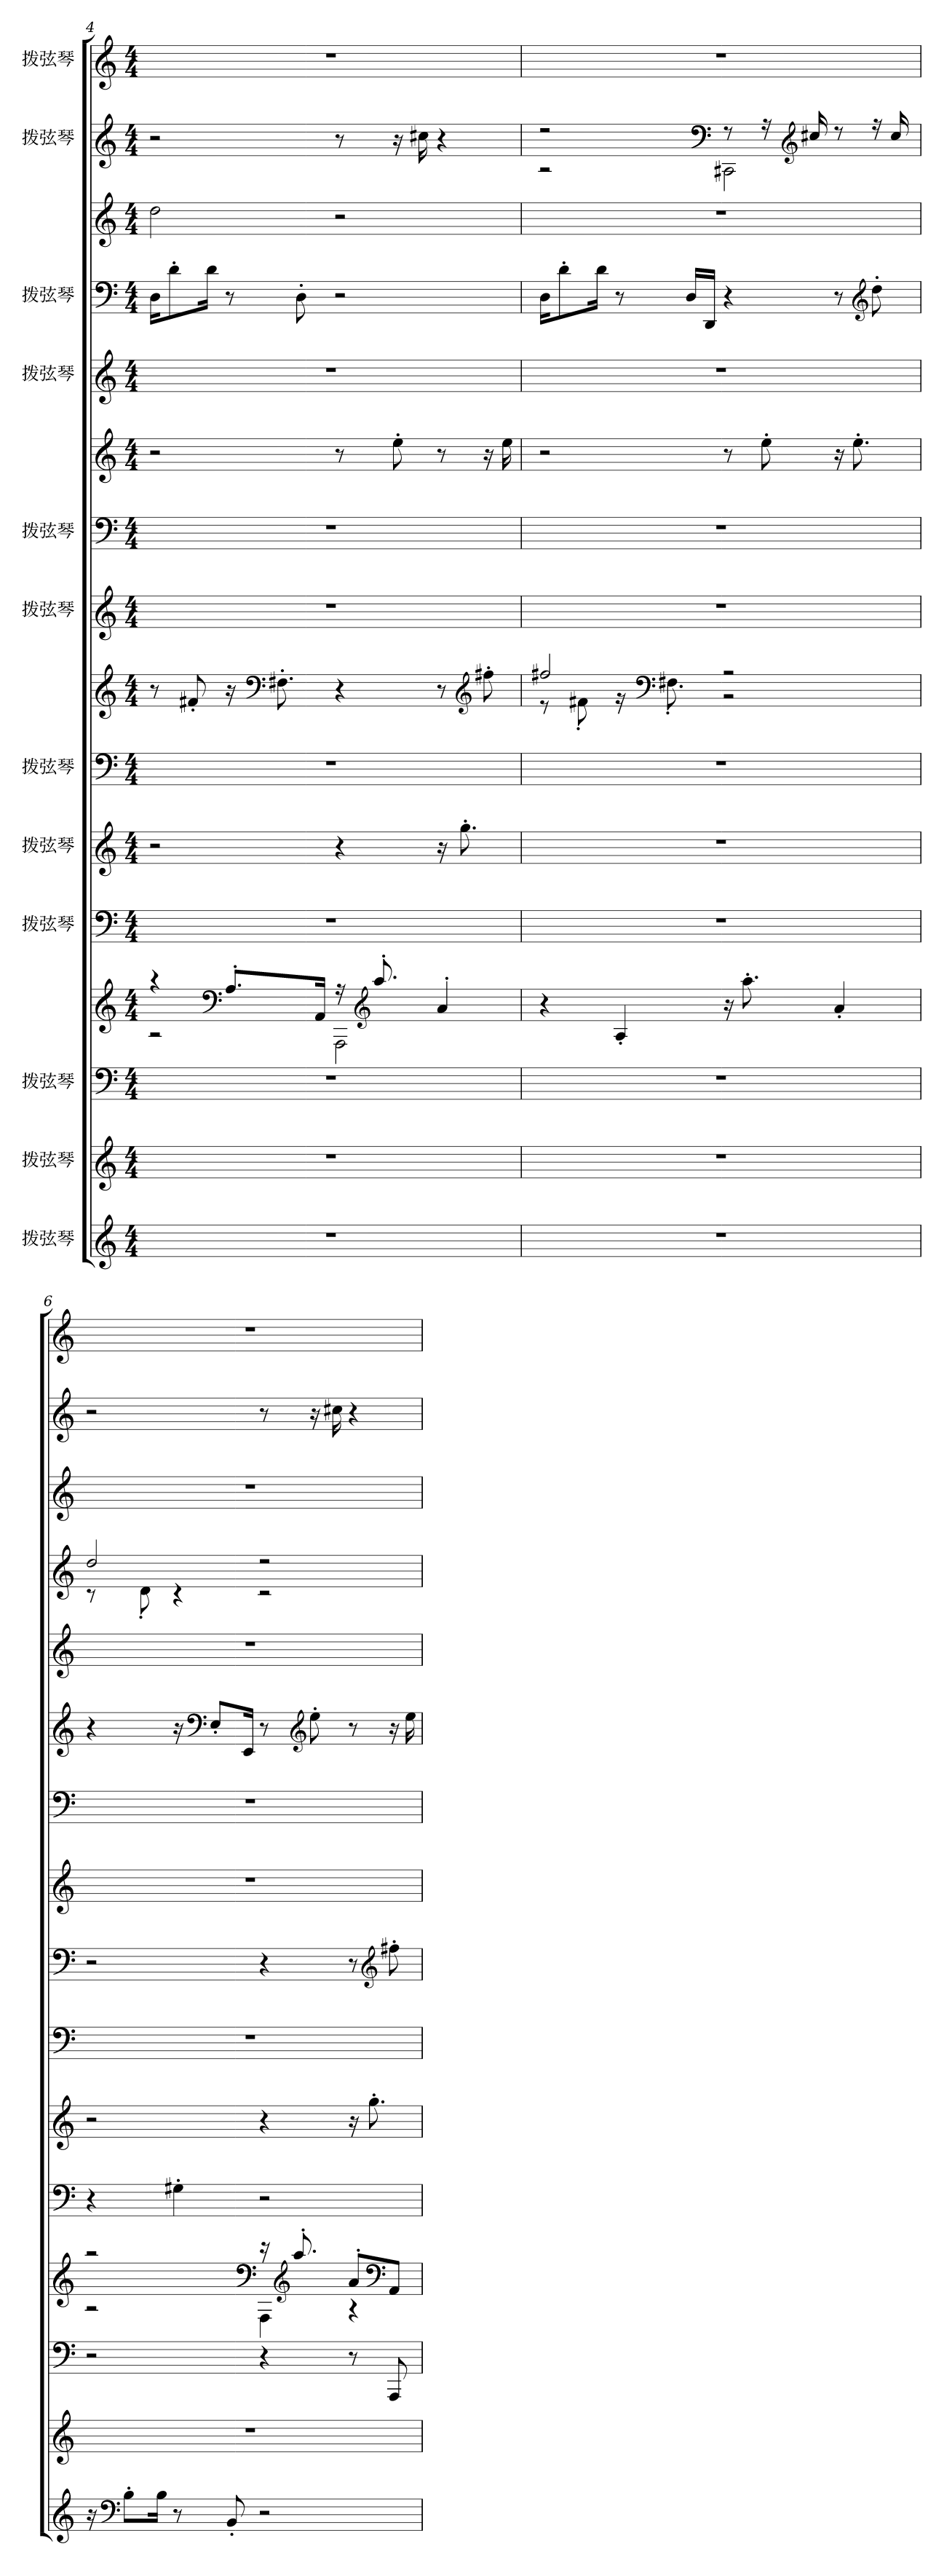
**kern	**kern	**kern	**kern	**kern	**kern	**kern	**kern	**kern	**kern	**kern	**kern	**kern	**kern	**kern	**kern
*part12	*part11	*part10	*part10	*part9	*part8	*part7	*part7	*part6	*part5	*part5	*part4	*part3	*part3	*part2	*part1
*staff16	*staff15	*staff14	*staff13	*staff12	*staff11	*staff10	*staff9	*staff8	*staff7	*staff6	*staff5	*staff4	*staff3	*staff2	*staff1
*I"拨弦琴	*I"拨弦琴	*I"拨弦琴	*	*I"拨弦琴	*I"拨弦琴	*I"拨弦琴	*	*I"拨弦琴	*I"拨弦琴	*	*I"拨弦琴	*I"拨弦琴	*	*I"拨弦琴	*I"拨弦琴
*clefG2	*clefG2	*clefF4	*clefG2	*clefF4	*clefG2	*clefF4	*clefG2	*clefG2	*clefF4	*clefG2	*clefG2	*clefF4	*clefG2	*clefG2	*clefG2
*k[]	*k[]	*k[]	*k[]	*k[]	*k[]	*k[]	*k[]	*k[]	*k[]	*k[]	*k[]	*k[]	*k[]	*k[]	*k[]
*M4/4	*M4/4	*M4/4	*M4/4	*M4/4	*M4/4	*M4/4	*M4/4	*M4/4	*M4/4	*M4/4	*M4/4	*M4/4	*M4/4	*M4/4	*M4/4
=4	=4	=4	=4	=4	=4	=4	=4	=4	=4	=4	=4	=4	=4	=4	=4
*	*	*	*^	*	*	*	*	*	*	*	*	*	*	*	*
1r	1r	1r	4r	2r	1r	2r	1r	8r	1r	1r	2r	1r	16D\KL	2dd\	2r	1r
.	.	.	.	.	.	.	.	.	.	.	.	.	8d'\	.	.	.
.	.	.	.	.	.	.	.	8f#X'/	.	.	.	.	.	.	.	.
.	.	.	.	.	.	.	.	.	.	.	.	.	16d\Jk	.	.	.
*	*	*	*clefF4	*	*	*	*	*	*	*	*	*	*	*	*	*
.	.	.	8.A'/L	.	.	.	.	16r	.	.	.	.	8r	.	.	.
*	*	*	*	*	*	*	*	*clefF4	*	*	*	*	*	*	*	*
.	.	.	.	.	.	.	.	8.F#X'\	.	.	.	.	.	.	.	.
.	.	.	.	.	.	.	.	.	.	.	.	.	8D'\	.	.	.
.	.	.	16AA/Jk	.	.	.	.	.	.	.	.	.	.	.	.	.
.	.	.	16r	2AAA\	.	4r	.	4r	.	.	8r	.	2r	2r	8r	.
*	*	*	*clefG2	*	*	*	*	*	*	*	*	*	*	*	*	*
.	.	.	8.aa'/	.	.	.	.	.	.	.	.	.	.	.	.	.
.	.	.	.	.	.	.	.	.	.	.	8ee'\	.	.	.	16r	.
.	.	.	.	.	.	.	.	.	.	.	.	.	.	.	16cc#X\	.
.	.	.	4a'/	.	.	16r	.	8r	.	.	8r	.	.	.	4r	.
.	.	.	.	.	.	8.gg'\	.	.	.	.	.	.	.	.	.	.
*	*	*	*	*	*	*	*	*clefG2	*	*	*	*	*	*	*	*
.	.	.	.	.	.	.	.	8ff#X'\	.	.	16r	.	.	.	.	.
.	.	.	.	.	.	.	.	.	.	.	16ee\	.	.	.	.	.
*	*	*	*v	*v	*	*	*	*	*	*	*	*	*	*	*	*
!!LO:PB:g=z
=5	=5	=5	=5	=5	=5	=5	=5	=5	=5	=5	=5	=5	=5	=5	=5
*	*	*	*	*	*	*	*^	*	*	*	*	*	*	*^	*
1r	1r	1r	4r	1r	1r	1r	2ff#X/	8r	1r	1r	2r	1r	16D\KL	1r	2r	2r	1r
.	.	.	.	.	.	.	.	.	.	.	.	.	8d'\	.	.	.	.
.	.	.	.	.	.	.	.	8f#X'\	.	.	.	.	.	.	.	.	.
.	.	.	.	.	.	.	.	.	.	.	.	.	16d\Jk	.	.	.	.
.	.	.	4A'/	.	.	.	.	16r	.	.	.	.	8r	.	.	.	.
*	*	*	*	*	*	*	*clefF4	*	*	*	*	*	*	*	*	*	*
.	.	.	.	.	.	.	.	8.F#X'\	.	.	.	.	.	.	.	.	.
.	.	.	.	.	.	.	.	.	.	.	.	.	16D/LL	.	.	.	.
.	.	.	.	.	.	.	.	.	.	.	.	.	16DD/JJ	.	.	.	.
*	*	*	*	*	*	*	*	*	*	*	*	*	*	*	*clefF4	*	*
.	.	.	16r	.	.	.	2r	2r	.	.	8r	.	4r	.	8r	2CC#X\	.
.	.	.	8.aa'\	.	.	.	.	.	.	.	.	.	.	.	.	.	.
.	.	.	.	.	.	.	.	.	.	.	8ee'\	.	.	.	16r	.	.
*	*	*	*	*	*	*	*	*	*	*	*	*	*	*	*clefG2	*	*
.	.	.	.	.	.	.	.	.	.	.	.	.	.	.	16cc#X/	.	.
.	.	.	4a'/	.	.	.	.	.	.	.	16r	.	8r	.	8r	.	.
.	.	.	.	.	.	.	.	.	.	.	8.ee'\	.	.	.	.	.	.
*	*	*	*	*	*	*	*	*	*	*	*	*	*clefG2	*	*	*	*
.	.	.	.	.	.	.	.	.	.	.	.	.	8dd'\	.	16r	.	.
.	.	.	.	.	.	.	.	.	.	.	.	.	.	.	16cc#/	.	.
*	*	*	*	*	*	*	*v	*v	*	*	*	*	*	*	*v	*v	*
!!LO:PB:g=z
=6	=6	=6	=6	=6	=6	=6	=6	=6	=6	=6	=6	=6	=6	=6	=6
*	*	*	*^	*	*	*	*	*	*	*	*	*^	*	*	*
16r	1r	2r	2r	2r	4r	2r	1r	2r	1r	1r	4r	1r	2dd/	8r	1r	2r	1r
*clefF4	*	*	*	*	*	*	*	*	*	*	*	*	*	*	*	*	*
8B'\L	.	.	.	.	.	.	.	.	.	.	.	.	.	.	.	.	.
.	.	.	.	.	.	.	.	.	.	.	.	.	.	8d'\	.	.	.
16B\Jk	.	.	.	.	.	.	.	.	.	.	.	.	.	.	.	.	.
8r	.	.	.	.	4G#X'\	.	.	.	.	.	16r	.	.	4r	.	.	.
*	*	*	*	*	*	*	*	*	*	*	*clefF4	*	*	*	*	*	*
.	.	.	.	.	.	.	.	.	.	.	8E'/L	.	.	.	.	.	.
8BB'/	.	.	.	.	.	.	.	.	.	.	.	.	.	.	.	.	.
.	.	.	.	.	.	.	.	.	.	.	16EE/Jk	.	.	.	.	.	.
*	*	*	*clefF4	*	*	*	*	*	*	*	*	*	*	*	*	*	*
2r	.	4r	16r	4AAA\	2r	4r	.	4r	.	.	8r	.	2r	2r	.	8r	.
*	*	*	*clefG2	*	*	*	*	*	*	*	*	*	*	*	*	*	*
.	.	.	8.aa'/	.	.	.	.	.	.	.	.	.	.	.	.	.	.
*	*	*	*	*	*	*	*	*	*	*	*clefG2	*	*	*	*	*	*
.	.	.	.	.	.	.	.	.	.	.	8ee'\	.	.	.	.	16r	.
.	.	.	.	.	.	.	.	.	.	.	.	.	.	.	.	16cc#X\	.
.	.	8r	8a'/L	4r	.	16r	.	8r	.	.	8r	.	.	.	.	4r	.
.	.	.	.	.	.	8.gg'\	.	.	.	.	.	.	.	.	.	.	.
*	*	*	*clefF4	*	*	*	*	*clefG2	*	*	*	*	*	*	*	*	*
.	.	8AAA/	8AA/J	.	.	.	.	8ff#X'\	.	.	16r	.	.	.	.	.	.
.	.	.	.	.	.	.	.	.	.	.	16ee\	.	.	.	.	.	.
*	*	*	*v	*v	*	*	*	*	*	*	*	*	*v	*v	*	*	*
=	=	=	=	=	=	=	=	=	=	=	=	=	=	=	=
*-	*-	*-	*-	*-	*-	*-	*-	*-	*-	*-	*-	*-	*-	*-	*-
